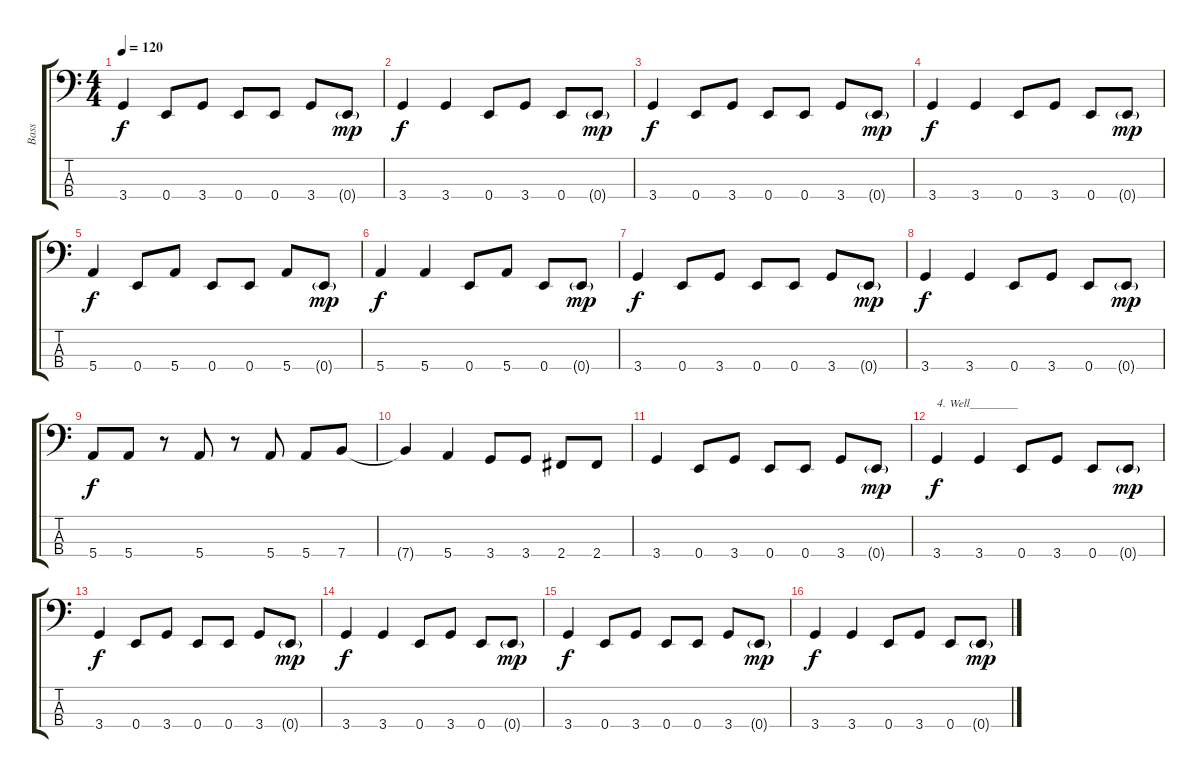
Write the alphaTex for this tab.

\track ("Bass" "Bass") {instrument electricbasspick}
\staff {score tabs}
\tuning (G2 D2 A1 E1) {hide}
\ts (4 4)
\tempo 120
\clef f4
\ks c
3.4.4{dy f} 0.4.8 3.4.8 0.4.8 0.4.8 3.4.8 0.4{g}.8{dy mp} |
3.4.4{dy f} 3.4.4 0.4.8 3.4.8 0.4.8 0.4{g}.8{dy mp} |
3.4.4{dy f} 0.4.8 3.4.8 0.4.8 0.4.8 3.4.8 0.4{g}.8{dy mp} |
3.4.4{dy f} 3.4.4 0.4.8 3.4.8 0.4.8 0.4{g}.8{dy mp} |
5.4.4{dy f} 0.4.8 5.4.8 0.4.8 0.4.8 5.4.8 0.4{g}.8{dy mp} |
5.4.4{dy f} 5.4.4 0.4.8 5.4.8 0.4.8 0.4{g}.8{dy mp} |
3.4.4{dy f} 0.4.8 3.4.8 0.4.8 0.4.8 3.4.8 0.4{g}.8{dy mp} |
3.4.4{dy f} 3.4.4 0.4.8 3.4.8 0.4.8 0.4{g}.8{dy mp} |
5.4.8{dy f} 5.4.8 r.8 5.4.8 r.8 5.4.8 5.4.8 7.4.8 |
7.4{t}.4 5.4.4 3.4.8 3.4.8 2.4.8 2.4.8 |
3.4.4 0.4.8 3.4.8 0.4.8 0.4.8 3.4.8 0.4{g}.8{dy mp} |
3.4.4{txt "4. Well________" dy f} 3.4.4 0.4.8 3.4.8 0.4.8 0.4{g}.8{dy mp} |
3.4.4{dy f} 0.4.8 3.4.8 0.4.8 0.4.8 3.4.8 0.4{g}.8{dy mp} |
3.4.4{dy f} 3.4.4 0.4.8 3.4.8 0.4.8 0.4{g}.8{dy mp} |
3.4.4{dy f} 0.4.8 3.4.8 0.4.8 0.4.8 3.4.8 0.4{g}.8{dy mp} |
3.4.4{dy f} 3.4.4 0.4.8 3.4.8 0.4.8 0.4{g}.8{dy mp}
